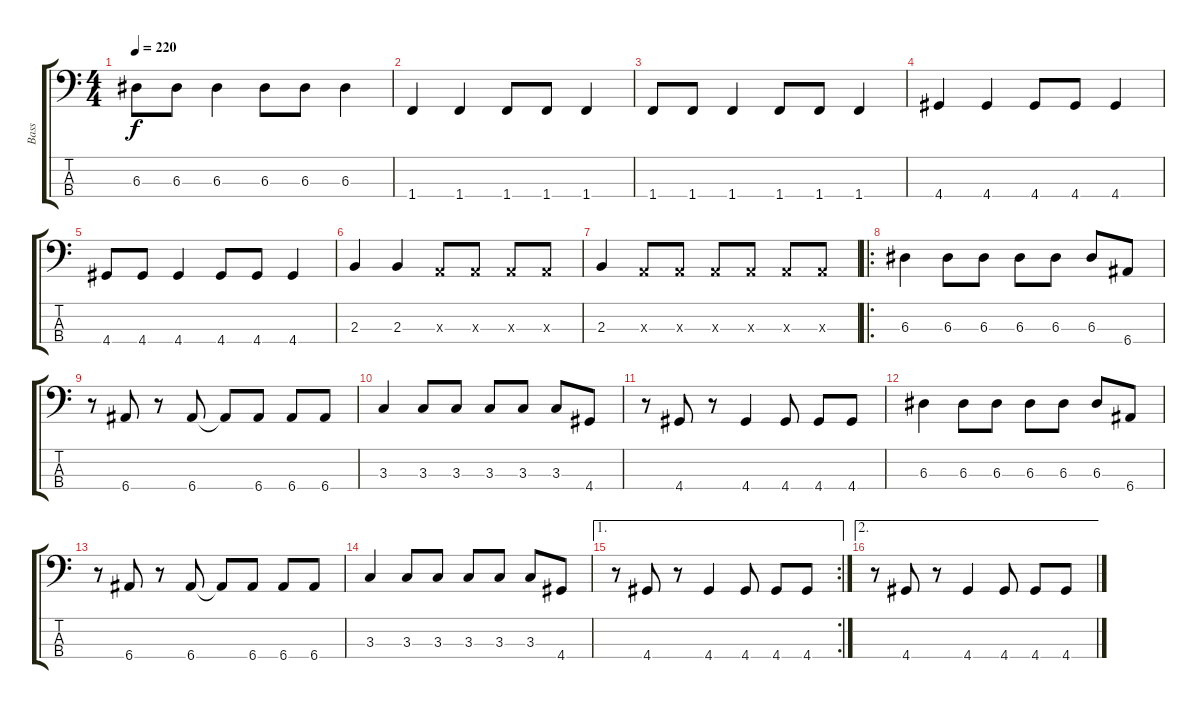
\track ("Bass" "Bass") {instrument electricbassfinger}
\staff {score tabs}
\tuning (G2 D2 A1 E1) {hide}
\ts (4 4)
\tempo 220
\clef f4
\ks c
6.3.8{dy f} 6.3.8 6.3.4 6.3.8 6.3.8 6.3.4 |
1.4.4 1.4.4 1.4.8 1.4.8 1.4.4 |
1.4.8 1.4.8 1.4.4 1.4.8 1.4.8 1.4.4 |
4.4.4 4.4.4 4.4.8 4.4.8 4.4.4 |
4.4.8 4.4.8 4.4.4 4.4.8 4.4.8 4.4.4 |
2.3.4 2.3.4 0.3{x}.8 0.3{x}.8 0.3{x}.8 0.3{x}.8 |
2.3.4 0.3{x}.8 0.3{x}.8 0.3{x}.8 0.3{x}.8 0.3{x}.8 0.3{x}.8 |
\ro
6.3.4 6.3.8 6.3.8 6.3.8 6.3.8 6.3.8 6.4.8 |
r.8 6.4.8 r.8 6.4.8 6.4{t}.8 6.4.8 6.4.8 6.4.8 |
3.3.4 3.3.8 3.3.8 3.3.8 3.3.8 3.3.8 4.4.8 |
r.8 4.4.8 r.8 4.4.4 4.4.8 4.4.8 4.4.8 |
6.3.4 6.3.8 6.3.8 6.3.8 6.3.8 6.3.8 6.4.8 |
r.8 6.4.8 r.8 6.4.8 6.4{t}.8 6.4.8 6.4.8 6.4.8 |
3.3.4 3.3.8 3.3.8 3.3.8 3.3.8 3.3.8 4.4.8 |
\ae 1
\rc 2
r.8 4.4.8 r.8 4.4.4 4.4.8 4.4.8 4.4.8 |
\ae 2
r.8 4.4.8 r.8 4.4.4 4.4.8 4.4.8 4.4.8
